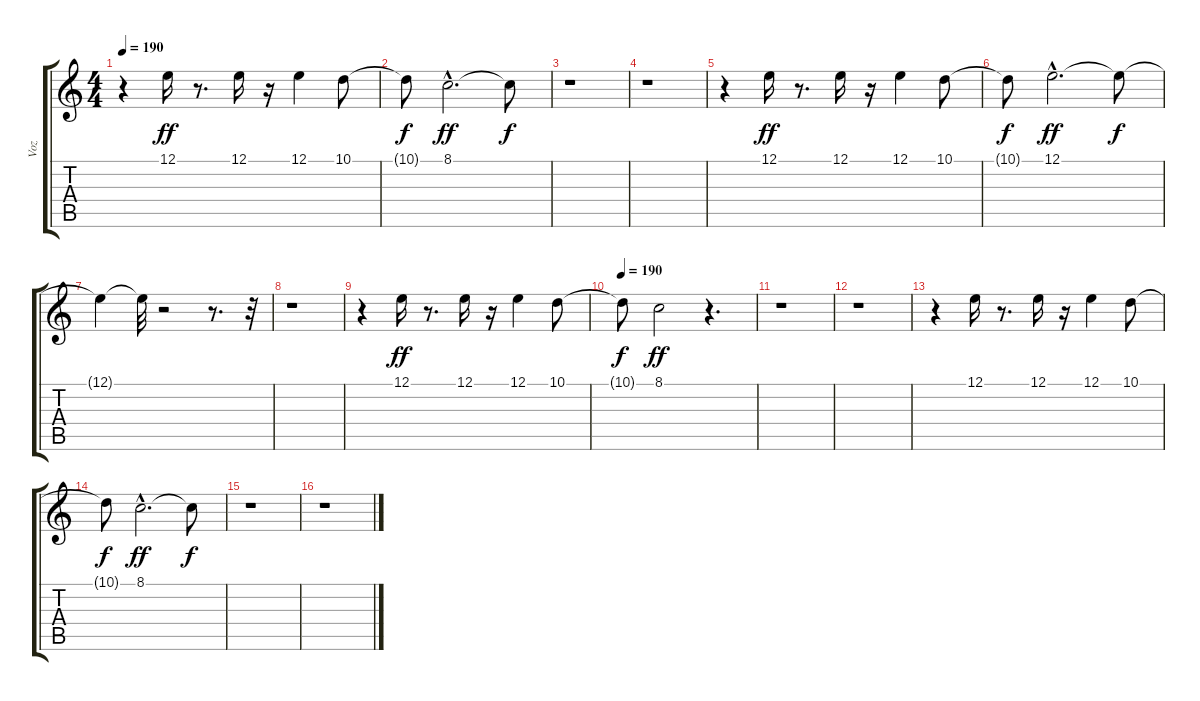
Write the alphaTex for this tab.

\track ("Voz" "Voz") {instrument clarinet}
\staff {score tabs}
\tuning (E4 B3 G3 D3 A2 E2) {hide}
\ts (4 4)
\tempo 190
\clef g2
\ks c
r.4{dy ff} 12.1.16 r.8{d} 12.1.16 r.16 12.1.4 10.1.8 |
10.1{t}.8{dy f} 8.1{hac}.2{d dy ff} 8.1{t}.8{dy f} |
r.1 |
r.1 |
r.4 12.1.16{dy ff} r.8{d} 12.1.16 r.16 12.1.4 10.1.8 |
10.1{t}.8{dy f} 12.1{hac}.2{d dy ff} 12.1{t}.8{dy f} |
12.1{t}.4 12.1{t}.32 r.2 r.8{d} r.32 |
r.1 |
r.4 12.1.16{dy ff} r.8{d} 12.1.16 r.16 12.1.4 10.1.8 |
\tempo 190
10.1{t}.8{dy f} 8.1.2{dy ff} r.4{d} |
r.1 |
r.1 |
r.4 12.1.16 r.8{d} 12.1.16 r.16 12.1.4 10.1.8 |
10.1{t}.8{dy f} 8.1{hac}.2{d dy ff} 8.1{t}.8{dy f} |
r.1 |
r.1
